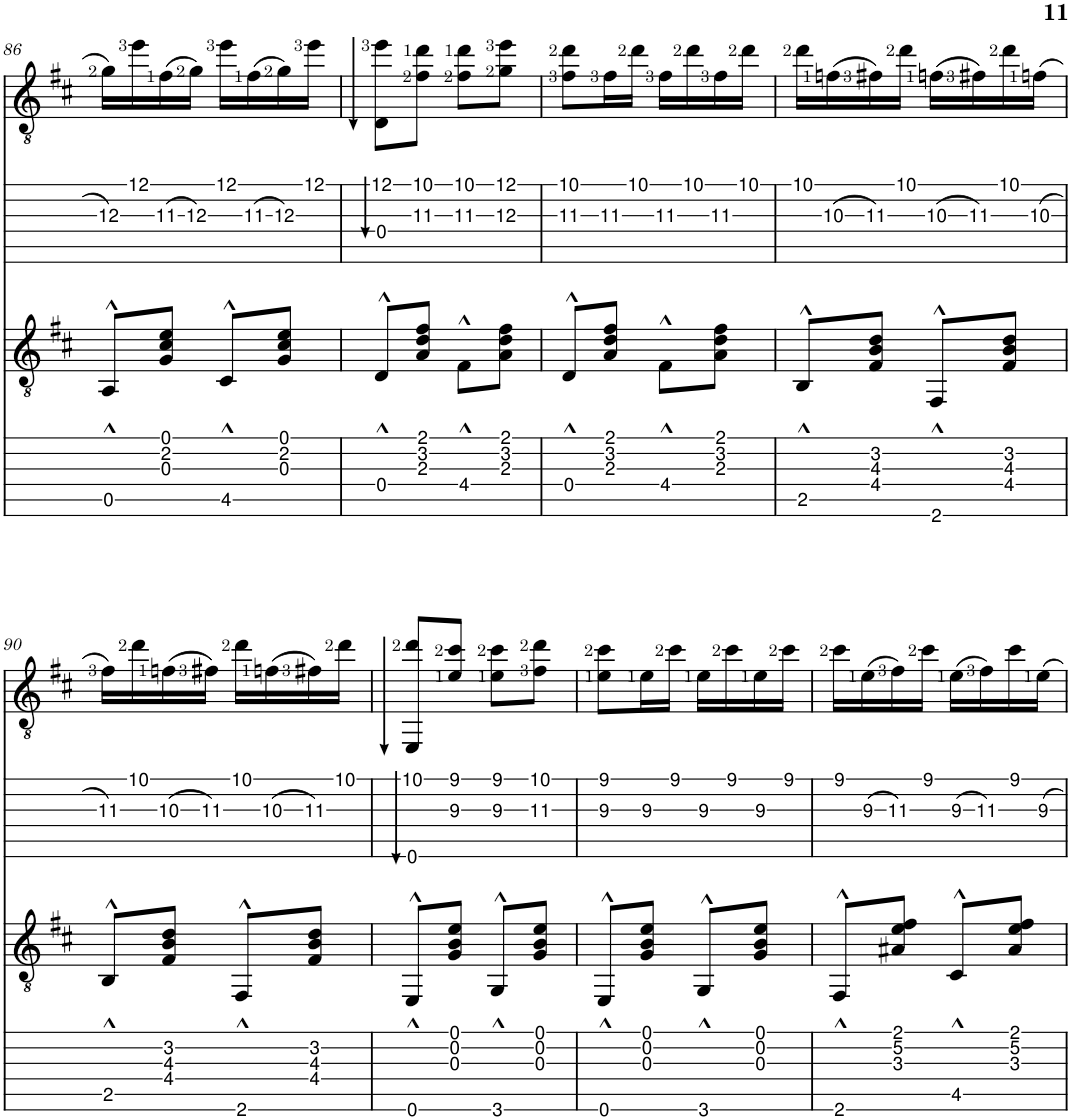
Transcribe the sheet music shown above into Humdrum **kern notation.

**kern	**kern	**kern	**kern
*part2	*part2	*part1	*part1
*staff4	*staff3	*staff2	*staff1
*I"Classical Guitar	*	*I"Classical Guitar	*
!!LO:PB:g=z
*	*clefGv2	*	*clefGv2
*k[f#c#]	*k[f#c#]	*k[f#c#]	*k[f#c#]
*	*	*b:	*b:
*M2/4	*M2/4	*M2/4	*M2/4
=86	=86	=86	=86
8AA^^L	8AA^^/L	16gLL	16g\LL
.	.	16eeJ	16ee\
8G\ 8c#\ 8e\J	8G/ 8c#/ 8e/J	16f#L	(16f#\
.	.	16gJJ	16g\JJ)
8C#^^L	8C#^^/L	16eeLL	16ee\LL
.	.	16f#J	(16f#\
8G\ 8c#\ 8e\J	8G/ 8c#/ 8e/J	16gL	16g\)
.	.	16eeJJ	16ee\JJ
=87	=87	=87	=87
8D^^L	8D^^/L	8D\ 8ee\L	8D\ 8ee\L
8A\ 8d\ 8f#\J	8A/ 8d/ 8f#/J	8f#\ 8dd\J	8f#\ 8dd\J
8F#^^L	8F#^^\L	8f#\ 8dd\L	8f#\ 8dd\L
8A\ 8d\ 8f#\J	8A\ 8d\ 8f#\J	8g\ 8ee\J	8g\ 8ee\J
=88	=88	=88	=88
8D^^L	8D^^/L	8f#\ 8dd\L	8f#\ 8dd\L
8A\ 8d\ 8f#\J	8A/ 8d/ 8f#/J	16f#L	16f#\L
.	.	16ddJJ	16dd\JJ
8F#^^L	8F#^^\L	16f#LL	16f#\LL
.	.	16ddJ	16dd\
8A\ 8d\ 8f#\J	8A\ 8d\ 8f#\J	16f#L	16f#\
.	.	16ddJJ	16dd\JJ
=89	=89	=89	=89
8BB^^L	8BB^^/L	16ddLL	16dd\LL
.	.	16fnJ	(16fn\
8F#\ 8B\ 8d\J	8F#/ 8B/ 8d/J	16f#XL	16f#X\)
.	.	16ddJJ	16dd\JJ
8FF#^^L	8FF#^^/L	16fnLL	(16fn\LL
.	.	16f#XJ	16f#X\)
8F#\ 8B\ 8d\J	8F#/ 8B/ 8d/J	16ddL	16dd\
.	.	16fnJJ	(16fn\JJ
!!LO:LB:g=z
=90	=90	=90	=90
8BB^^L	8BB^^/L	16f#LL	16f#\LL)
.	.	16ddJ	16dd\
8F#\ 8B\ 8d\J	8F#/ 8B/ 8d/J	16fnL	(16fn\
.	.	16f#XJJ	16f#X\JJ)
8FF#^^L	8FF#^^/L	16ddLL	16dd\LL
.	.	16fnJ	(16fn\
8F#\ 8B\ 8d\J	8F#/ 8B/ 8d/J	16f#XL	16f#X\)
.	.	16ddJJ	16dd\JJ
=91	=91	=91	=91
8EE^^L	8EE^^/L	8EE\ 8dd\L	8EE/ 8dd/L
8G\ 8B\ 8e\J	8G/ 8B/ 8e/J	8e\ 8cc#\J	8e/ 8cc#/J
8GG^^L	8GG^^/L	8e\ 8cc#\L	8e\ 8cc#\L
8G\ 8B\ 8e\J	8G/ 8B/ 8e/J	8f#\ 8dd\J	8f#\ 8dd\J
=92	=92	=92	=92
8EE^^L	8EE^^/L	8e\ 8cc#\L	8e\ 8cc#\L
8G\ 8B\ 8e\J	8G/ 8B/ 8e/J	16eL	16e\L
.	.	16cc#JJ	16cc#\JJ
8GG^^L	8GG^^/L	16eLL	16e\LL
.	.	16cc#J	16cc#\
8G\ 8B\ 8e\J	8G/ 8B/ 8e/J	16eL	16e\
.	.	16cc#JJ	16cc#\JJ
=93	=93	=93	=93
8FF#^^L	8FF#^^/L	16cc#LL	16cc#\LL
.	.	16eJ	(16e\
8A#X\ 8e\ 8f#\J	8A#X/ 8e/ 8f#/J	16f#L	16f#\)
.	.	16cc#JJ	16cc#\JJ
8C#^^L	8C#^^/L	16eLL	(16e\LL
.	.	16f#J	16f#\)
8A#\ 8e\ 8f#\J	8A#/ 8e/ 8f#/J	16cc#L	16cc#\
.	.	16eJJ	16e\JJ
=	=	=	=
*-	*-	*-	*-
